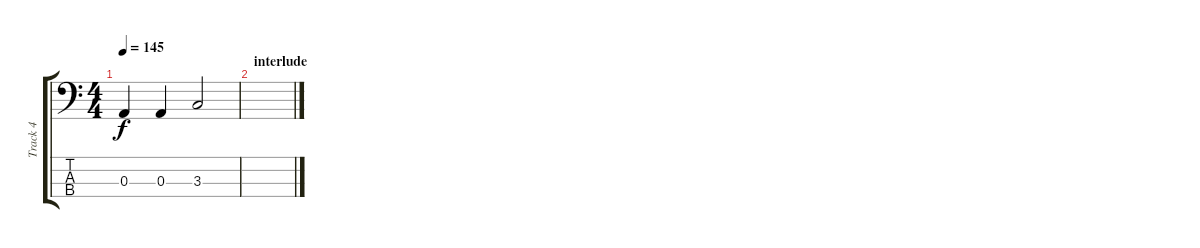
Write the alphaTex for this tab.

\track ("Track 4" "Track 4") {instrument electricbasspick}
\staff {score tabs}
\tuning (G2 D2 A1 E1) {hide}
\ts (4 4)
\tempo 145
\clef f4
\ks c
0.3.4{dy f} 0.3.4 3.3.2 |
\section ("" "interlude")
